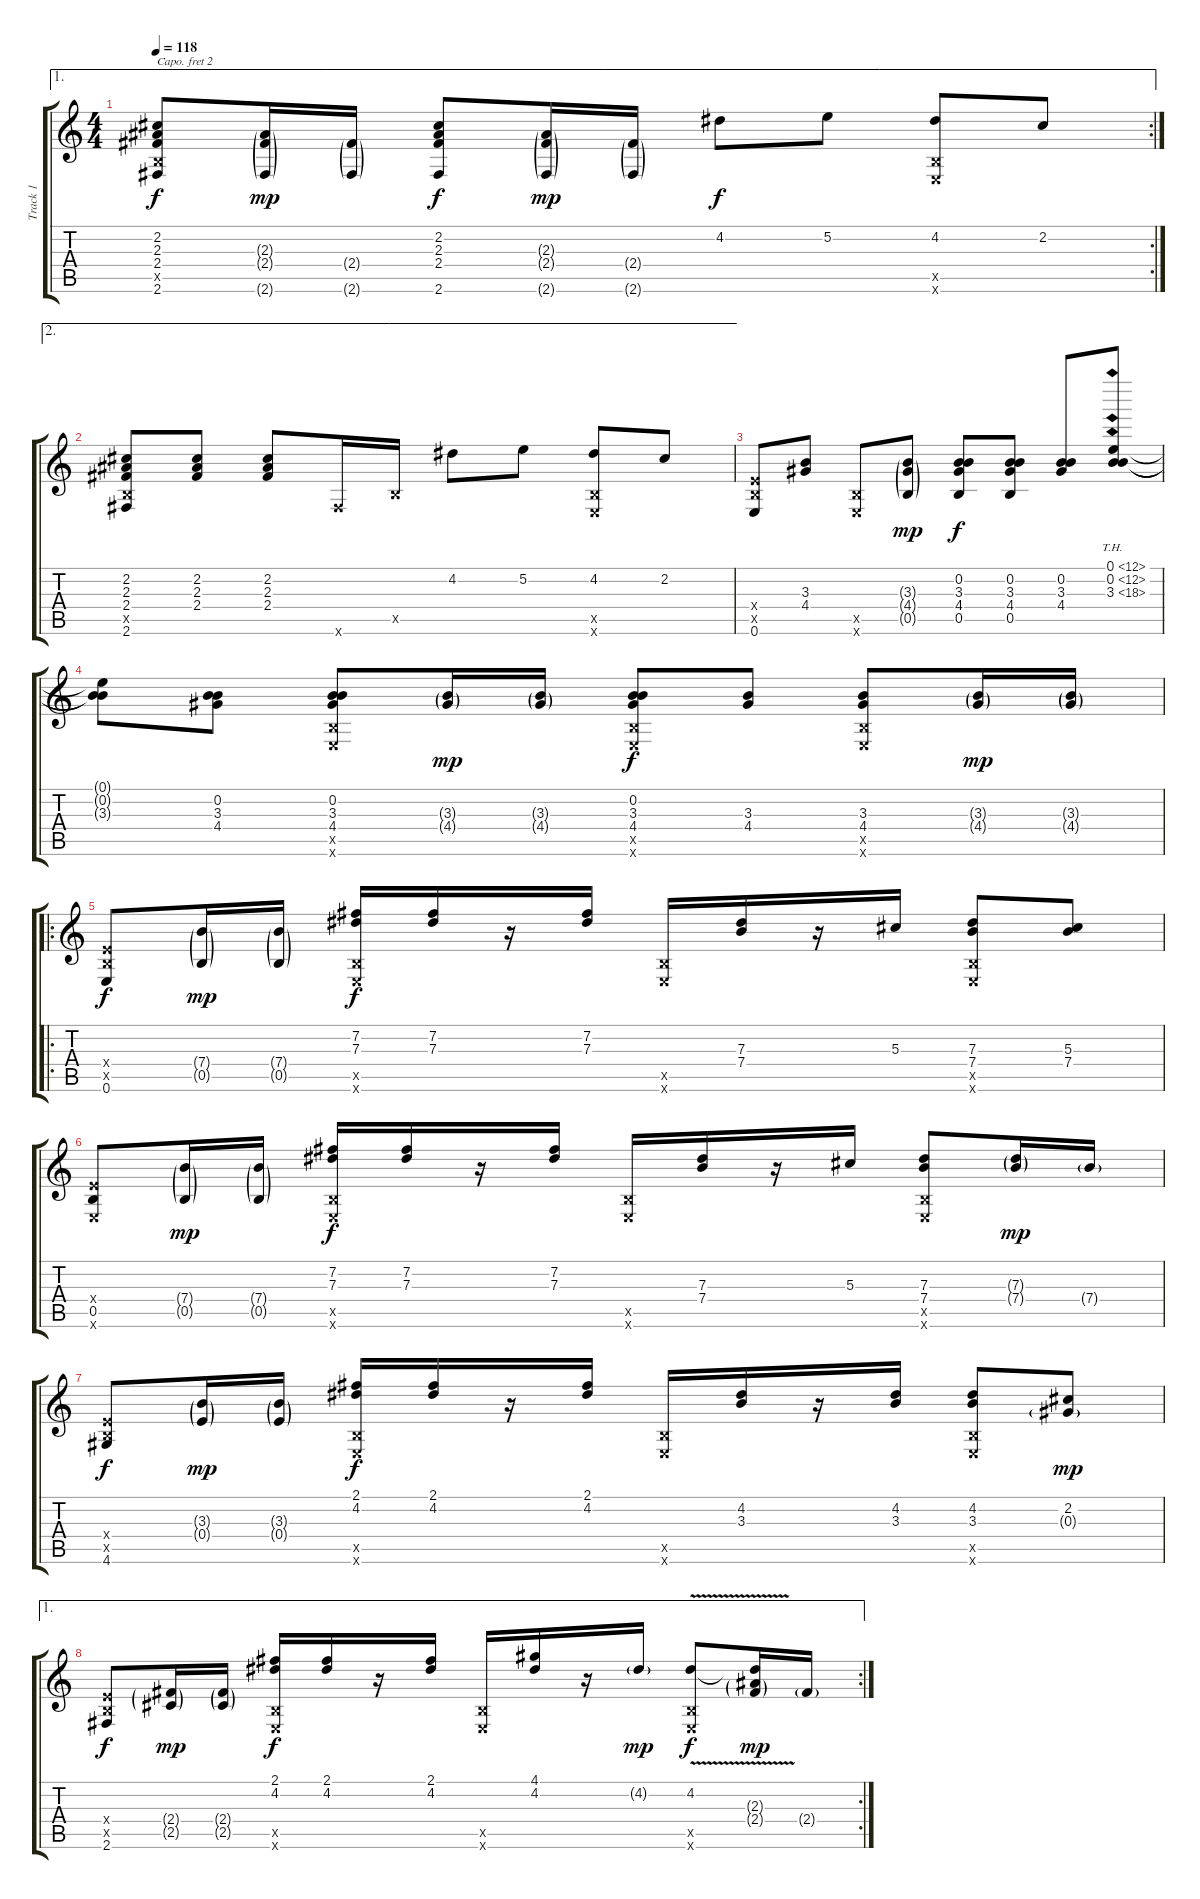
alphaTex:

\track ("Track 1" "Track 1") {instrument acousticguitarsteel}
\staff {score tabs}
\capo 2
\tuning (D4 A3 Gb3 D3 A2 D2) {hide}
\ae 1
\rc 2
\ts (4 4)
\tempo 118
\clef g2
\ks c
(2.2 2.3 2.4 0.5{x} 2.6).8{dy f} (2.3{g} 2.4{g} 2.6{g}).16{dy mp} (2.4{g} 2.6{g}).16 (2.2 2.3 2.4 2.6).8{dy f} (2.3{g} 2.4{g} 2.6{g}).16{dy mp} (2.4{g} 2.6{g}).16 4.2.8{dy f} 5.2.8 (4.2 0.5{x} 0.6{x}).8 2.2.8 |
\ae 2
(2.2 2.3 2.4 0.5{x} 2.6).8 (2.2 2.3 2.4).8 (2.2 2.3 2.4).8 2.6{x}.16 0.5{x}.16 4.2.8 5.2.8 (4.2 0.5{x} 0.6{x}).8 2.2.8 |
(0.4{x} 0.5{x} 0.6).8 (3.3 4.4).8 (0.5{x} 0.6{x}).8 (3.3{g} 4.4{g} 0.5{g}).8{dy mp} (0.2 3.3 4.4 0.5).8{dy f} (0.2 3.3 4.4 0.5).8 (0.2 3.3 4.4).8 (0.1{th 12} 0.2{th 12} 3.3{th 15}).8 |
(0.1{t} 0.2{t} 3.3{t}).8 (0.2 3.3 4.4).8 (0.2 3.3 4.4 0.5{x} 0.6{x}).8 (3.3{g} 4.4{g}).16{dy mp} (3.3{g} 4.4{g}).16 (0.2 3.3 4.4 0.5{x} 0.6{x}).8{dy f} (3.3 4.4).8 (3.3 4.4 0.5{x} 0.6{x}).8 (3.3{g} 4.4{g}).16{dy mp} (3.3{g} 4.4{g}).16 |
\ro
(0.4{x} 0.5{x} 0.6).8{dy f} (7.4{g} 0.5{g}).16{dy mp} (7.4{g} 0.5{g}).16 (7.2 7.3 0.5{x} 0.6{x}).16{dy f} (7.2 7.3).16 r.16 (7.2 7.3).16 (0.5{x} 0.6{x}).16 (7.3 7.4).16 r.16 5.3.16 (7.3 7.4 0.5{x} 0.6{x}).8 (5.3 7.4).8 |
(0.4{x} 0.5 0.6{x}).8 (7.4{g} 0.5{g}).16{dy mp} (7.4{g} 0.5{g}).16 (7.2 7.3 0.5{x} 0.6{x}).16{dy f} (7.2 7.3).16 r.16 (7.2 7.3).16 (0.5{x} 0.6{x}).16 (7.3 7.4).16 r.16 5.3.16 (7.3 7.4 0.5{x} 0.6{x}).8 (7.3{g} 7.4{g}).16{dy mp} 7.4{g}.16 |
(0.4{x} 0.5{x} 4.6).8{dy f} (3.3{g} 0.4{g}).16{dy mp} (3.3{g} 0.4{g}).16 (2.1 4.2 0.5{x} 0.6{x}).16{dy f} (2.1 4.2).16 r.16 (2.1 4.2).16 (0.5{x} 0.6{x}).16 (4.2 3.3).16 r.16 (4.2 3.3).16 (4.2 3.3 0.5{x} 0.6{x}).8 (2.2 0.3{g}).8{dy mp} |
\ae 1
\rc 2
(0.4{x} 0.5{x} 2.6).8{dy f} (2.4{g} 2.5{g}).16{dy mp} (2.4{g} 2.5{g}).16 (2.1 4.2 0.5{x} 0.6{x}).16{dy f} (2.1 4.2).16 r.16 (2.1 4.2).16 (0.5{x} 0.6{x}).16 (4.1 4.2).16 r.16 4.2{g}.16{dy mp} (4.2{v} 0.5{x} 0.6{x}).8{dy f} (4.2{t} 2.3{g} 2.4{g}).16{dy mp} 2.4{g}.16
